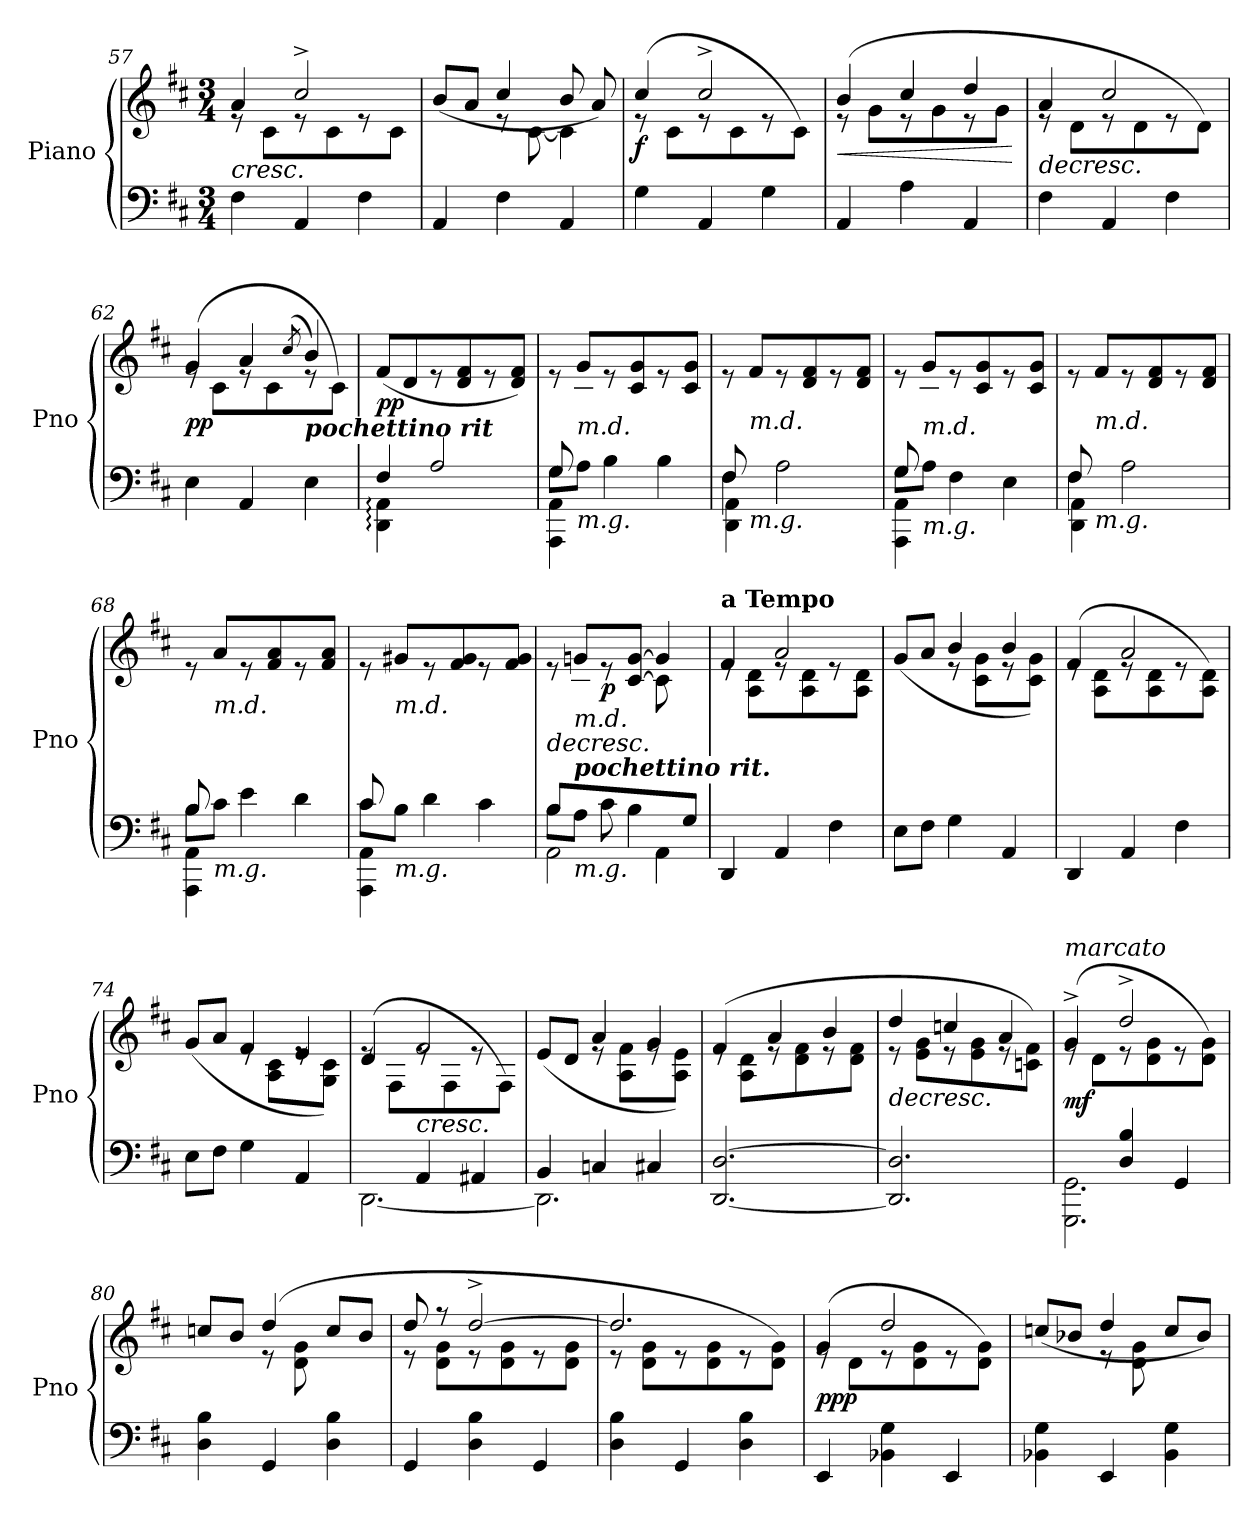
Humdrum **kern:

**kern	**kern	**dynam
*part1	*part1	*part1
*staff2	*staff1	*staff1/2
*I"Piano	*	*
*I'Pno	*	*
*clefF4	*clefG2	*
*k[f#c#]	*k[f#c#]	*
*M3/4	*M3/4	*
=57	=57	=57
!	!	!LO:HP:b
*	*^	*
4F#\	4a/	8re	<
.	.	8c#\L	.
4AA/	2cc#^/	8re	.
.	.	8c#\	.
4F#\	.	8re	.
.	.	8c#\J	.
!!LO:LB:g=z	!!
=58	=58	=58	=58
4AA/	(8b/L	4reyy	.
.	8a/J	.	.
4F#\	4cc#/	8re	.
.	.	[8c#\	.
4AA/	8b/	4c#\]	.
.	8a/)	.	.
=59	=59	=59	=59
!	!	!	!LO:DY:b
4G\	(4cc#/	8re	f
.	.	8c#\L	.
4AA/	2cc#^/	8re	.
.	.	8c#\	.
4G\	.	8re	.
.	.	8c#\J)	.
=60	=60	=60	=60
*	*MM124	*	*
!	!	!	!LO:HP:b
4AA/	(4b/	8re	<
.	.	8g\L	.
4A\	4cc#/	8re	.
.	.	8g\	.
4AA/	4dd/	8re	.
.	.	8g\J	.
*	*v	*v	*
.	.	[
=61	=61	=61
!	!	!LO:HP:b
*	*^	*
4F#\	4a/	8re	>
.	.	8d\L	.
4AA/	2cc#/	8re	.
.	.	8d\	.
4F#\	.	8re	.
.	.	8d\J)	.
*	*v	*v	*
.	.	[
=62	=62	=62
*	*MM122	*
*	*^	*
!	!	!	!LO:DY:b
4E\	(4g/	8re	pp
.	.	8c#\L	.
*	*MM118	*	*
4AA/	4a/	8re	.
.	.	8c#\	.
.	(8qcc#/	.	.
!LO:TX:a:Bi:t=pochettino rit	!	!	!
4E\	4b/)	8re	.
.	.	8c#\J)	.
*	*v	*v	*
!!LO:PB:g=z
=63	=63	=63
*	*MM126	*
*^	*^	*
!	!	!LO:TX:a:B:t=a Tempo	!	!
!	!	!	!	!LO:DY:b
*	*	*v	*v	*
4F#/	4DD\: 4AA\:	(8f#/L	pp
.	.	8d/	.
2A/	2ryy	8r	.
.	.	8d/ 8f#/	.
.	.	8r	.
.	.	8d/ 8f#/J)	.
=64	=64	=64	=64
*	*^	*^	*
8G/L	8G\L	4AAA\ 4AA\	8re	8ryy	.
!	!	!	!LO:TX:b:i:t=m.d.	!	!
!LO:TX:b:i:t=m.g.	!	!	!	!	!
2ryy	8A\J	.	8g/L	8c#\J	.
.	4B\	2ryy	8re	2ryy	.
.	.	.	8c#/ 8g/	.	.
.	4B\	.	8re	.	.
8ryy	.	.	8c#/ 8g/J	.	.
=65	=65	=65	=65	=65	=65
4F#\	8F#/L	4DD\ 4AA\	8re	8ryy	.
!	!	!	!LO:TX:b:i:t=m.d.	!	!
!	!LO:TX:b:i:t=m.g.	!	!	!	!
.	8ryy	.	8f#/L	8d\J	.
2ryy	2A\	2ryy	8re	2ryy	.
.	.	.	8d/ 8f#/	.	.
.	.	.	8re	.	.
.	.	.	8d/ 8f#/J	.	.
=66	=66	=66	=66	=66	=66
8G/L	8G\L	4AAA\ 4AA\	8re	8ryy	.
!	!	!	!LO:TX:b:i:t=m.d.	!	!
!LO:TX:b:i:t=m.g.	!	!	!	!	!
2ryy	8A\J	.	8g/L	8c#\J	.
.	4F#\	2ryy	8re	2ryy	.
.	.	.	8c#/ 8g/	.	.
.	4E\	.	8re	.	.
8ryy	.	.	8c#/ 8g/J	.	.
!!LO:LB:g=z	!!
=67	=67	=67	=67	=67	=67
4F#\	8F#/L	4DD\ 4AA\	8re	8ryy	.
!	!	!	!LO:TX:b:i:t=m.d.	!	!
!	!LO:TX:b:i:t=m.g.	!	!	!	!
.	8ryy	.	8f#/L	8d\J	.
2ryy	2A\	2ryy	8re	2ryy	.
.	.	.	8d/ 8f#/	.	.
.	.	.	8re	.	.
.	.	.	8d/ 8f#/J	.	.
=68	=68	=68	=68	=68	=68
8B/L	8B\L	4AAA\ 4AA\	8re	8ryy	.
!	!	!	!LO:TX:b:i:t=m.d.	!	!
!LO:TX:b:i:t=m.g.	!	!	!	!	!
2ryy	8c#\J	.	8a/L	8f#\J	.
.	4e\	2ryy	8re	2ryy	.
.	.	.	8f#/ 8a/	.	.
.	4d\	.	8re	.	.
8ryy	.	.	8f#/ 8a/J	.	.
=69	=69	=69	=69	=69	=69
8c#/L	8c#\L	4AAA\ 4AA\	8re	8ryy	.
!	!	!	!LO:TX:b:i:t=m.d.	!	!
!LO:TX:b:i:t=m.g.	!	!	!	!	!
2ryy	8B\J	.	8g#X/L	8fn\J	.
.	4d\	2ryy	8re	2ryy	.
.	.	.	8f/ 8g#/	.	.
.	4c#\	.	8re	.	.
8ryy	.	.	8f/ 8g#/J	.	.
=70	=70	=70	=70	=70	=70
*	*	*	*MM122	*	*
!	!	!	!	!	!LO:HP:b
8B/L	8B\L	2AA\	8re	8ryy	>
!	!	!	!LO:TX:b:i:t=m.d.	!	!
!LO:TX:b:i:t=m.g.	!	!	!	!	!
!LO:TX:a:Bi:t=pochettino rit.	!	!	!	!	!
2ryy	8A\J	.	8gn/L	8c#\J	.
*	*	*	*MM118	*	*
!	!	!	!	!	!LO:DY:b
.	8c#\	.	8re	4ryy	p
.	4B\	.	[8c#/ [8g/J	.	.
.	.	4AA\	4g/]	8c#\L]	.
8G/J	8rGGyy	.	.	8ryy	.
*v	*v	*v	*	*	*
*	*v	*v	*
.	.	]
!!LO:LB:g=z
=71	=71	=71
*	*MM126	*
*	*^	*
!	!LO:TX:a:B:t=a Tempo	!	!
4DD/	4f#/	8re	.
.	.	8A\ 8d\L	.
4AA/	2a/	8re	.
.	.	8A\ 8d\	.
4F#\	.	8re	.
.	.	8A\ 8d\J	.
=72	=72	=72	=72
8E\L	(8g/L	4reyy	.
8F#\J	8a/J	.	.
4G\	4b/	8re	.
.	.	8c#\ 8g\L	.
4AA/	4b/	8re	.
.	.	8c#\ 8g\J)	.
=73	=73	=73	=73
4DD/	(4f#/	8re	.
.	.	8A\ 8d\L	.
4AA/	2a/	8re	.
.	.	8A\ 8d\	.
4F#\	.	8re	.
.	.	8A\ 8d\J)	.
=74	=74	=74	=74
8E\L	(8g/L	4reyy	.
8F#\J	8a/J	.	.
4G\	4f#/	8re	.
.	.	8A\ 8c#\L	.
4AA/	4e/	8re	.
.	.	8G\ 8c#\J)	.
!!LO:LB:g=z	!!
=75	=75	=75	=75
*^	*	*	*
4ryy	[2.DD\	(4d/	8re	.
.	.	.	8F#\L	.
!	!	!	!	!LO:HP:b
4AA/	.	2f#/	8re	<
.	.	.	8F#\	.
4AA#X/	.	.	8re	.
.	.	.	8F#\J)	.
*v	*v	*	*	*
*	*v	*v	*
.	.	]
=76	=76	=76
*^	*^	*
4BB/	2.DD\]	(8e/L	4reyy	.
.	.	8d/J	.	.
4Cn/	.	4a/	8re	.
.	.	.	8A\ 8f#\L	.
4C#X/	.	4g/	8re	.
.	.	.	8A\ 8e\J)	.
*v	*v	*	*	*
=77	=77	=77	=77
[2.DD/ [2.D/	(4f#/	8re	.
.	.	8A\ 8d\L	.
.	4a/	8re	.
.	.	8d\ 8f#\	.
.	4b/	8re	.
.	.	8d\ 8f#\J	.
=78	=78	=78	=78
*	*MM122	*	*
!	!	!	!LO:HP:b
2.DD/] 2.D/]	4dd/	8re	>
.	.	8e\ 8g\L	.
.	4ccn/	8re	.
.	.	8e\ 8g\	.
.	4a/	8re	.
.	.	8cn\ 8f#\J)	.
*	*v	*v	*
.	.	[
=79	=79	=79
*	*MM126	*
*^	*^	*
!	!	!LO:TX:a:i:t=marcato	!	!
!	!	!	!	!LO:DY:b
4ryy	2.GGG\ 2.GG\	(4g^/	8re	mf
.	.	.	8d\L	.
4D/ 4B/	.	2dd^/	8re	.
.	.	.	8d\ 8g\	.
4GG/	.	.	8re	.
.	.	.	8d\ 8g\J)	.
*v	*v	*	*	*
!!LO:LB:g=z	!!
=80	=80	=80	=80
4D\ 4B\	8ccn/L	4reyy	.
.	8b/J	.	.
4GG/	(4dd/	8re	.
.	.	8d\ 8g\	.
4D\ 4B\	8cc/L	4reyy	.
.	8b/J	.	.
=81	=81	=81	=81
4GG/	8dd/	8re	.
.	8r	8d\ 8g\L	.
4D\ 4B\	[2dd^/	8re	.
.	.	8d\ 8g\	.
4GG/	.	8re	.
.	.	8d\ 8g\J	.
=82	=82	=82	=82
4D\ 4B\	2.dd/]	8re	.
.	.	8d\ 8g\L	.
4GG/	.	8re	.
.	.	8d\ 8g\	.
4D\ 4B\	.	8re	.
.	.	8d\ 8g\J)	.
*	*v	*v	*
.	.	]
=83	=83	=83
*	*^	*
!	!	!	!LO:DY:b
4EE/	(4g/	8re	ppp
.	.	8d\L	.
4BB-X\ 4G\	2dd/	8re	.
.	.	8d\ 8g\	.
4EE/	.	8re	.
.	.	8d\ 8g\J)	.
=84	=84	=84	=84
4BB-X\ 4G\	(8ccn/L	4reyy	.
.	8b-X/J	.	.
4EE/	4dd/	8re	.
.	.	8d\ 8g\	.
4BB-\ 4G\	8cc/L	4reyy	.
.	8b-/J)	.	.
*	*v	*v	*
=	=	=
*-	*-	*-
